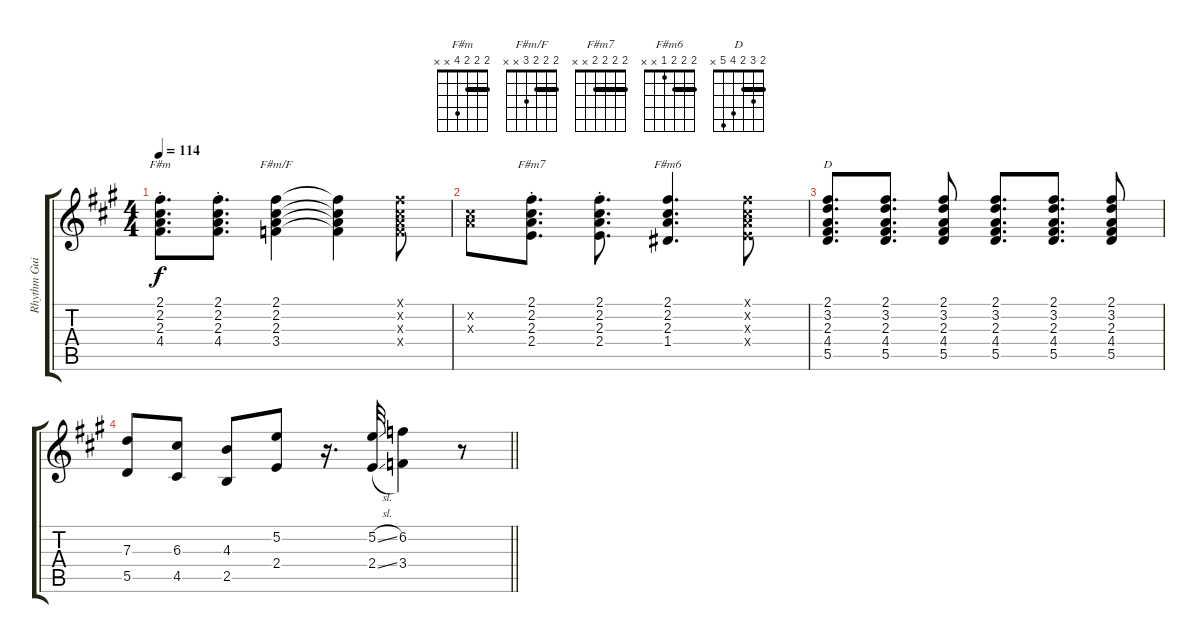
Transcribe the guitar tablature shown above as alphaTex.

\track ("Rhythm Guitar" "Rhythm Gui") {instrument electricguitarjazz}
\staff {score tabs}
\tuning (E4 B3 G3 D3 A2 E2) {hide}
\chord ("F#m" 2 2 2 4 x x) {barre 2}
\chord ("F#m/F" 2 2 2 3 x x) {barre 2}
\chord ("F#m7" 2 2 2 2 x x) {barre 2}
\chord ("F#m6" 2 2 2 1 x x) {barre 2}
\chord ("D" 2 3 2 4 5 x) {barre 2}
\ts (4 4)
\tempo 114
\clef g2
\ks a
(2.1{st} 2.2{st} 2.3{st} 4.4{st}).8{d ch "F#m" dy f} (2.1{st} 2.2{st} 2.3{st} 4.4{st}).8{d} (2.1 2.2 2.3 3.4).4{ch "F#m/F"} (2.1{t} 2.2{t} 2.3{t} 3.4{t}).4 (2.1{x} 2.2{x} 2.3{x} 3.4{x}).8 |
(2.2{x} 2.3{x}).8 (2.1{st} 2.2{st} 2.3{st} 2.4{st}).8{d ch "F#m7"} (2.1{st} 2.2{st} 2.3{st} 2.4{st}).8{d} (2.1 2.2 2.3 1.4).4{d ch "F#m6"} (2.1{x} 2.2{x} 2.3{x} 2.4{x}).8 |
(2.1 3.2 2.3 4.4 5.5).8{d ch "D"} (2.1 3.2 2.3 4.4 5.5).8{d} (2.1 3.2 2.3 4.4 5.5).8 (2.1 3.2 2.3 4.4 5.5).8{d} (2.1 3.2 2.3 4.4 5.5).8{d} (2.1 3.2 2.3 4.4 5.5).8 |
\barLineRight lightlight
(7.3 5.5).8 (6.3 4.5).8 (4.3 2.5).8 (5.2 2.4).8 r.16{d} (5.2{sl} 2.4{sl}).32 (6.2 3.4).4 r.8
